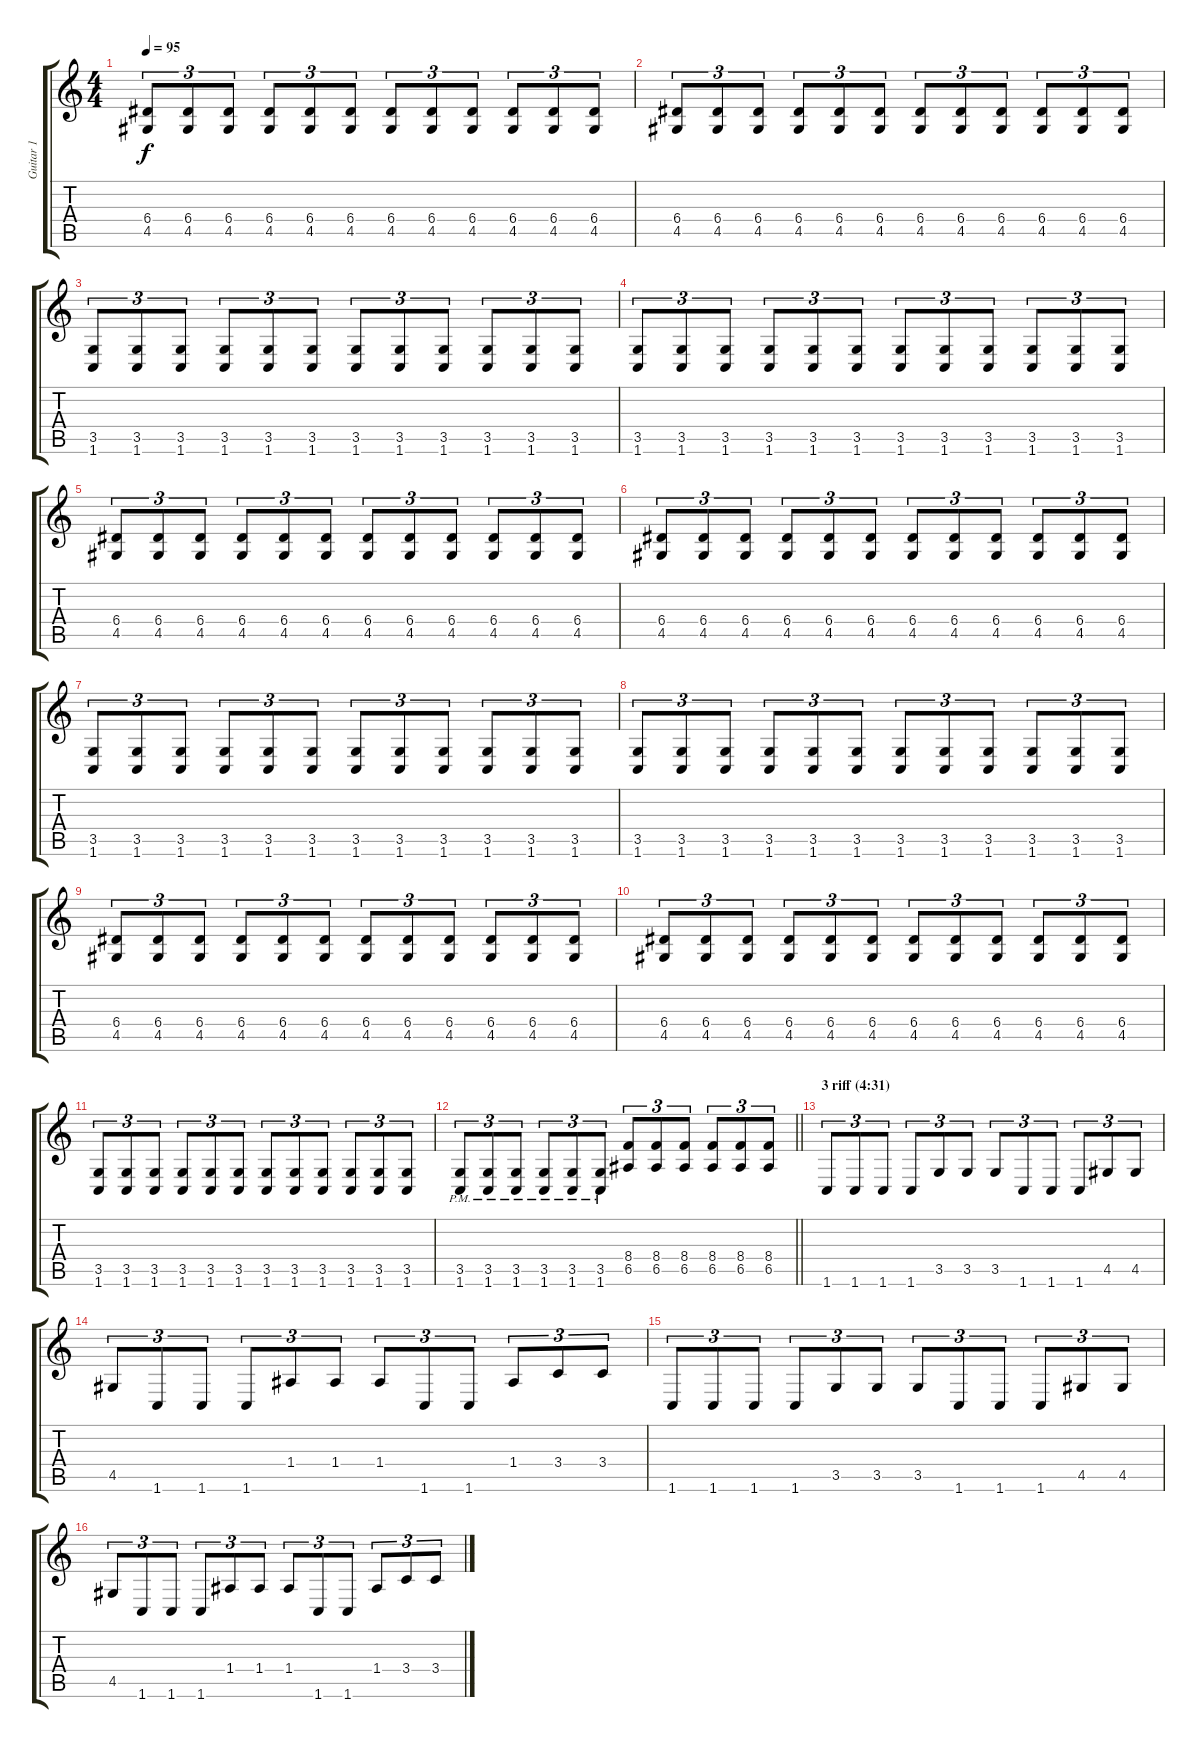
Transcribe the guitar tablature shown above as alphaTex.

\track ("Guitar 1" "Guitar 1") {instrument distortionguitar}
\staff {score tabs}
\tuning (B3 Gb3 D3 A2 E2 B1) {hide}
\ts (4 4)
\tempo 95
\clef g2
\ks c
(6.4 4.5).8{tu (3 2) dy f} (6.4 4.5).8{tu (3 2)} (6.4 4.5).8{tu (3 2)} (6.4 4.5).8{tu (3 2)} (6.4 4.5).8{tu (3 2)} (6.4 4.5).8{tu (3 2)} (6.4 4.5).8{tu (3 2)} (6.4 4.5).8{tu (3 2)} (6.4 4.5).8{tu (3 2)} (6.4 4.5).8{tu (3 2)} (6.4 4.5).8{tu (3 2)} (6.4 4.5).8{tu (3 2)} |
(6.4 4.5).8{tu (3 2)} (6.4 4.5).8{tu (3 2)} (6.4 4.5).8{tu (3 2)} (6.4 4.5).8{tu (3 2)} (6.4 4.5).8{tu (3 2)} (6.4 4.5).8{tu (3 2)} (6.4 4.5).8{tu (3 2)} (6.4 4.5).8{tu (3 2)} (6.4 4.5).8{tu (3 2)} (6.4 4.5).8{tu (3 2)} (6.4 4.5).8{tu (3 2)} (6.4 4.5).8{tu (3 2)} |
(3.5 1.6).8{tu (3 2)} (3.5 1.6).8{tu (3 2)} (3.5 1.6).8{tu (3 2)} (3.5 1.6).8{tu (3 2)} (3.5 1.6).8{tu (3 2)} (3.5 1.6).8{tu (3 2)} (3.5 1.6).8{tu (3 2)} (3.5 1.6).8{tu (3 2)} (3.5 1.6).8{tu (3 2)} (3.5 1.6).8{tu (3 2)} (3.5 1.6).8{tu (3 2)} (3.5 1.6).8{tu (3 2)} |
(3.5 1.6).8{tu (3 2)} (3.5 1.6).8{tu (3 2)} (3.5 1.6).8{tu (3 2)} (3.5 1.6).8{tu (3 2)} (3.5 1.6).8{tu (3 2)} (3.5 1.6).8{tu (3 2)} (3.5 1.6).8{tu (3 2)} (3.5 1.6).8{tu (3 2)} (3.5 1.6).8{tu (3 2)} (3.5 1.6).8{tu (3 2)} (3.5 1.6).8{tu (3 2)} (3.5 1.6).8{tu (3 2)} |
(6.4 4.5).8{tu (3 2)} (6.4 4.5).8{tu (3 2)} (6.4 4.5).8{tu (3 2)} (6.4 4.5).8{tu (3 2)} (6.4 4.5).8{tu (3 2)} (6.4 4.5).8{tu (3 2)} (6.4 4.5).8{tu (3 2)} (6.4 4.5).8{tu (3 2)} (6.4 4.5).8{tu (3 2)} (6.4 4.5).8{tu (3 2)} (6.4 4.5).8{tu (3 2)} (6.4 4.5).8{tu (3 2)} |
(6.4 4.5).8{tu (3 2)} (6.4 4.5).8{tu (3 2)} (6.4 4.5).8{tu (3 2)} (6.4 4.5).8{tu (3 2)} (6.4 4.5).8{tu (3 2)} (6.4 4.5).8{tu (3 2)} (6.4 4.5).8{tu (3 2)} (6.4 4.5).8{tu (3 2)} (6.4 4.5).8{tu (3 2)} (6.4 4.5).8{tu (3 2)} (6.4 4.5).8{tu (3 2)} (6.4 4.5).8{tu (3 2)} |
(3.5 1.6).8{tu (3 2)} (3.5 1.6).8{tu (3 2)} (3.5 1.6).8{tu (3 2)} (3.5 1.6).8{tu (3 2)} (3.5 1.6).8{tu (3 2)} (3.5 1.6).8{tu (3 2)} (3.5 1.6).8{tu (3 2)} (3.5 1.6).8{tu (3 2)} (3.5 1.6).8{tu (3 2)} (3.5 1.6).8{tu (3 2)} (3.5 1.6).8{tu (3 2)} (3.5 1.6).8{tu (3 2)} |
(3.5 1.6).8{tu (3 2)} (3.5 1.6).8{tu (3 2)} (3.5 1.6).8{tu (3 2)} (3.5 1.6).8{tu (3 2)} (3.5 1.6).8{tu (3 2)} (3.5 1.6).8{tu (3 2)} (3.5 1.6).8{tu (3 2)} (3.5 1.6).8{tu (3 2)} (3.5 1.6).8{tu (3 2)} (3.5 1.6).8{tu (3 2)} (3.5 1.6).8{tu (3 2)} (3.5 1.6).8{tu (3 2)} |
(6.4 4.5).8{tu (3 2)} (6.4 4.5).8{tu (3 2)} (6.4 4.5).8{tu (3 2)} (6.4 4.5).8{tu (3 2)} (6.4 4.5).8{tu (3 2)} (6.4 4.5).8{tu (3 2)} (6.4 4.5).8{tu (3 2)} (6.4 4.5).8{tu (3 2)} (6.4 4.5).8{tu (3 2)} (6.4 4.5).8{tu (3 2)} (6.4 4.5).8{tu (3 2)} (6.4 4.5).8{tu (3 2)} |
(6.4 4.5).8{tu (3 2)} (6.4 4.5).8{tu (3 2)} (6.4 4.5).8{tu (3 2)} (6.4 4.5).8{tu (3 2)} (6.4 4.5).8{tu (3 2)} (6.4 4.5).8{tu (3 2)} (6.4 4.5).8{tu (3 2)} (6.4 4.5).8{tu (3 2)} (6.4 4.5).8{tu (3 2)} (6.4 4.5).8{tu (3 2)} (6.4 4.5).8{tu (3 2)} (6.4 4.5).8{tu (3 2)} |
(3.5 1.6).8{tu (3 2)} (3.5 1.6).8{tu (3 2)} (3.5 1.6).8{tu (3 2)} (3.5 1.6).8{tu (3 2)} (3.5 1.6).8{tu (3 2)} (3.5 1.6).8{tu (3 2)} (3.5 1.6).8{tu (3 2)} (3.5 1.6).8{tu (3 2)} (3.5 1.6).8{tu (3 2)} (3.5 1.6).8{tu (3 2)} (3.5 1.6).8{tu (3 2)} (3.5 1.6).8{tu (3 2)} |
\barLineRight lightlight
(3.5{pm} 1.6{pm}).8{tu (3 2)} (3.5{pm} 1.6{pm}).8{tu (3 2)} (3.5{pm} 1.6{pm}).8{tu (3 2)} (3.5{pm} 1.6{pm}).8{tu (3 2)} (3.5{pm} 1.6{pm}).8{tu (3 2)} (3.5{pm} 1.6{pm}).8{tu (3 2)} (8.4 6.5).8{tu (3 2)} (8.4 6.5).8{tu (3 2)} (8.4 6.5).8{tu (3 2)} (8.4 6.5).8{tu (3 2)} (8.4 6.5).8{tu (3 2)} (8.4 6.5).8{tu (3 2)} |
\section ("" "3 riff (4:31)")
1.6.8{tu (3 2)} 1.6.8{tu (3 2)} 1.6.8{tu (3 2)} 1.6.8{tu (3 2)} 3.5.8{tu (3 2)} 3.5.8{tu (3 2)} 3.5.8{tu (3 2)} 1.6.8{tu (3 2)} 1.6.8{tu (3 2)} 1.6.8{tu (3 2)} 4.5.8{tu (3 2)} 4.5.8{tu (3 2)} |
4.5.8{tu (3 2)} 1.6.8{tu (3 2)} 1.6.8{tu (3 2)} 1.6.8{tu (3 2)} 1.4.8{tu (3 2)} 1.4.8{tu (3 2)} 1.4.8{tu (3 2)} 1.6.8{tu (3 2)} 1.6.8{tu (3 2)} 1.4.8{tu (3 2)} 3.4.8{tu (3 2)} 3.4.8{tu (3 2)} |
1.6.8{tu (3 2)} 1.6.8{tu (3 2)} 1.6.8{tu (3 2)} 1.6.8{tu (3 2)} 3.5.8{tu (3 2)} 3.5.8{tu (3 2)} 3.5.8{tu (3 2)} 1.6.8{tu (3 2)} 1.6.8{tu (3 2)} 1.6.8{tu (3 2)} 4.5.8{tu (3 2)} 4.5.8{tu (3 2)} |
4.5.8{tu (3 2)} 1.6.8{tu (3 2)} 1.6.8{tu (3 2)} 1.6.8{tu (3 2)} 1.4.8{tu (3 2)} 1.4.8{tu (3 2)} 1.4.8{tu (3 2)} 1.6.8{tu (3 2)} 1.6.8{tu (3 2)} 1.4.8{tu (3 2)} 3.4.8{tu (3 2)} 3.4.8{tu (3 2)}
